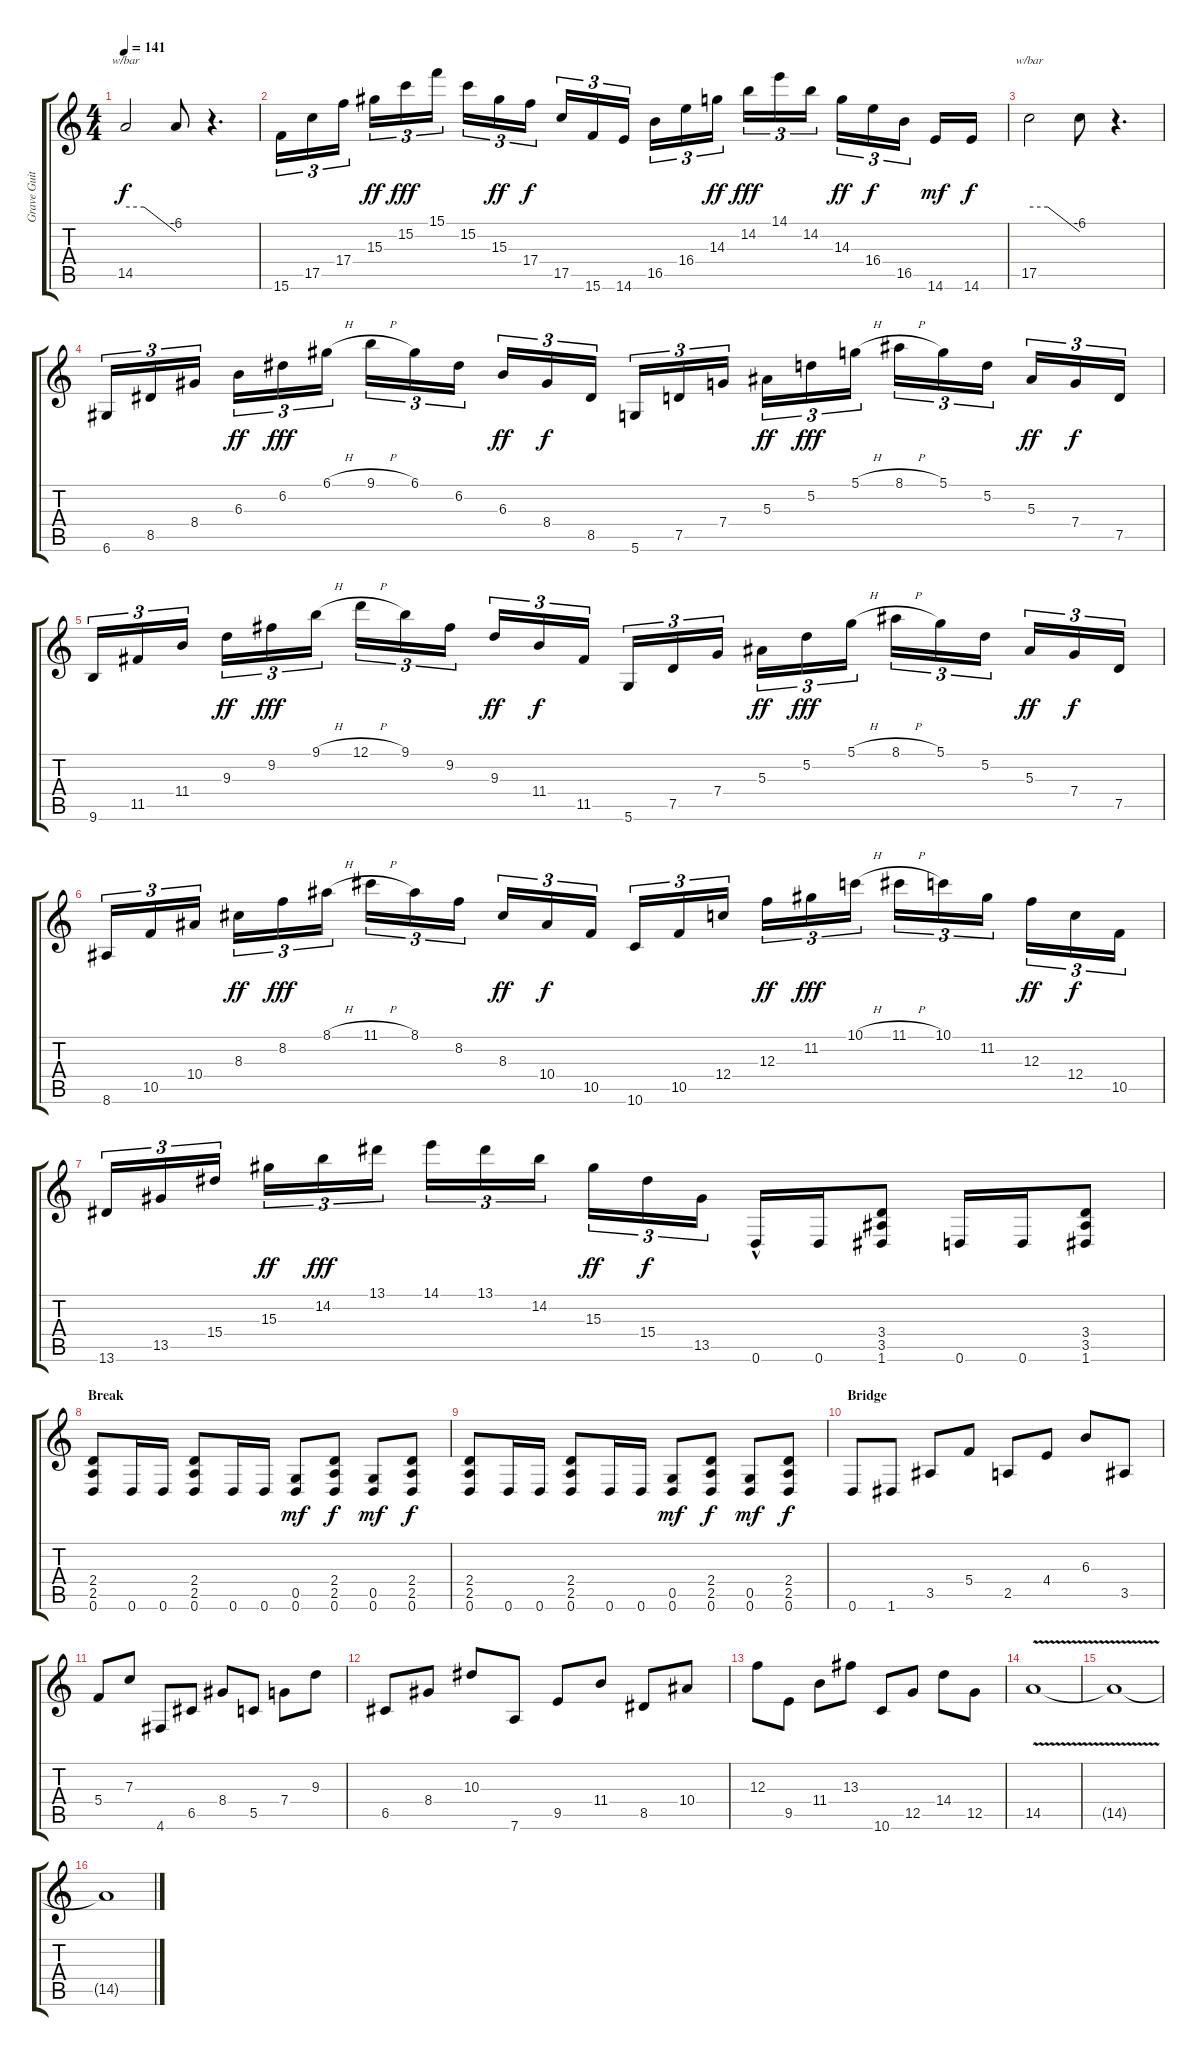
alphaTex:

\track ("Grave Guitar (Pan Left)" "Grave Guit") {instrument distortionguitar}
\staff {score tabs}
\tuning (D4 A3 F3 C3 G2 D2) {hide}
\ts (4 4)
\tempo 141
\clef g2
\ks c
14.5.2{tbe (custom default 0 0 22 0 60 -24) dy f} 14.5{t}.8 r.4{d} |
15.6.16{tu (3 2)} 17.5.16{tu (3 2)} 17.4.16{tu (3 2)} 15.3.16{tu (3 2) dy ff} 15.2.16{tu (3 2) dy fff} 15.1.16{tu (3 2)} 15.2.16{tu (3 2)} 15.3.16{tu (3 2) dy ff} 17.4.16{tu (3 2) dy f} 17.5.16{tu (3 2)} 15.6.16{tu (3 2)} 14.6.16{tu (3 2)} 16.5.16{tu (3 2)} 16.4.16{tu (3 2)} 14.3.16{tu (3 2) dy ff} 14.2.16{tu (3 2) dy fff} 14.1.16{tu (3 2)} 14.2.16{tu (3 2)} 14.3.16{tu (3 2) dy ff} 16.4.16{tu (3 2) dy f} 16.5.16{tu (3 2)} 14.6.16{dy mf} 14.6.16{dy f} |
17.5.2{tbe (custom default 0 0 22 0 60 -24)} 17.5{t}.8 r.4{d} |
6.6.16{tu (3 2)} 8.5.16{tu (3 2)} 8.4.16{tu (3 2)} 6.3.16{tu (3 2) dy ff} 6.2.16{tu (3 2) dy fff} 6.1{h}.16{tu (3 2)} 9.1{h}.16{tu (3 2)} 6.1.16{tu (3 2)} 6.2.16{tu (3 2)} 6.3.16{tu (3 2) dy ff} 8.4.16{tu (3 2) dy f} 8.5.16{tu (3 2)} 5.6.16{tu (3 2)} 7.5.16{tu (3 2)} 7.4.16{tu (3 2)} 5.3.16{tu (3 2) dy ff} 5.2.16{tu (3 2) dy fff} 5.1{h}.16{tu (3 2)} 8.1{h}.16{tu (3 2)} 5.1.16{tu (3 2)} 5.2.16{tu (3 2)} 5.3.16{tu (3 2) dy ff} 7.4.16{tu (3 2) dy f} 7.5.16{tu (3 2)} |
9.6.16{tu (3 2)} 11.5.16{tu (3 2)} 11.4.16{tu (3 2)} 9.3.16{tu (3 2) dy ff} 9.2.16{tu (3 2) dy fff} 9.1{h}.16{tu (3 2)} 12.1{h}.16{tu (3 2)} 9.1.16{tu (3 2)} 9.2.16{tu (3 2)} 9.3.16{tu (3 2) dy ff} 11.4.16{tu (3 2) dy f} 11.5.16{tu (3 2)} 5.6.16{tu (3 2)} 7.5.16{tu (3 2)} 7.4.16{tu (3 2)} 5.3.16{tu (3 2) dy ff} 5.2.16{tu (3 2) dy fff} 5.1{h}.16{tu (3 2)} 8.1{h}.16{tu (3 2)} 5.1.16{tu (3 2)} 5.2.16{tu (3 2)} 5.3.16{tu (3 2) dy ff} 7.4.16{tu (3 2) dy f} 7.5.16{tu (3 2)} |
8.6.16{tu (3 2)} 10.5.16{tu (3 2)} 10.4.16{tu (3 2)} 8.3.16{tu (3 2) dy ff} 8.2.16{tu (3 2) dy fff} 8.1{h}.16{tu (3 2)} 11.1{h}.16{tu (3 2)} 8.1.16{tu (3 2)} 8.2.16{tu (3 2)} 8.3.16{tu (3 2) dy ff} 10.4.16{tu (3 2) dy f} 10.5.16{tu (3 2)} 10.6.16{tu (3 2)} 10.5.16{tu (3 2)} 12.4.16{tu (3 2)} 12.3.16{tu (3 2) dy ff} 11.2.16{tu (3 2) dy fff} 10.1{h}.16{tu (3 2)} 11.1{h}.16{tu (3 2)} 10.1.16{tu (3 2)} 11.2.16{tu (3 2)} 12.3.16{tu (3 2) dy ff} 12.4.16{tu (3 2) dy f} 10.5.16{tu (3 2)} |
13.6.16{tu (3 2)} 13.5.16{tu (3 2)} 15.4.16{tu (3 2)} 15.3.16{tu (3 2) dy ff} 14.2.16{tu (3 2) dy fff} 13.1.16{tu (3 2)} 14.1.16{tu (3 2)} 13.1.16{tu (3 2)} 14.2.16{tu (3 2)} 15.3.16{tu (3 2) dy ff} 15.4.16{tu (3 2) dy f} 13.5.16{tu (3 2)} 0.6{hac}.16 0.6.16 (3.4 3.5 1.6).8 0.6.16 0.6.16 (3.4 3.5 1.6).8 |
\section ("" "Break")
(2.4 2.5 0.6).8 0.6.16 0.6.16 (2.4 2.5 0.6).8 0.6.16 0.6.16 (0.5 0.6).8{dy mf} (2.4 2.5 0.6).8{dy f} (0.5 0.6).8{dy mf} (2.4 2.5 0.6).8{dy f} |
(2.4 2.5 0.6).8 0.6.16 0.6.16 (2.4 2.5 0.6).8 0.6.16 0.6.16 (0.5 0.6).8{dy mf} (2.4 2.5 0.6).8{dy f} (0.5 0.6).8{dy mf} (2.4 2.5 0.6).8{dy f} |
\section ("" "Bridge")
0.6.8 1.6.8 3.5.8 5.4.8 2.5.8 4.4.8 6.3.8 3.5.8 |
5.4.8 7.3.8 4.6.8 6.5.8 8.4.8 5.5.8 7.4.8 9.3.8 |
6.5.8 8.4.8 10.3.8 7.6.8 9.5.8 11.4.8 8.5.8 10.4.8 |
12.3.8 9.5.8 11.4.8 13.3.8 10.6.8 12.5.8 14.4.8 12.5.8 |
14.5{v}.1{volume 0} |
14.5{t}.1 |
14.5{t}.1
